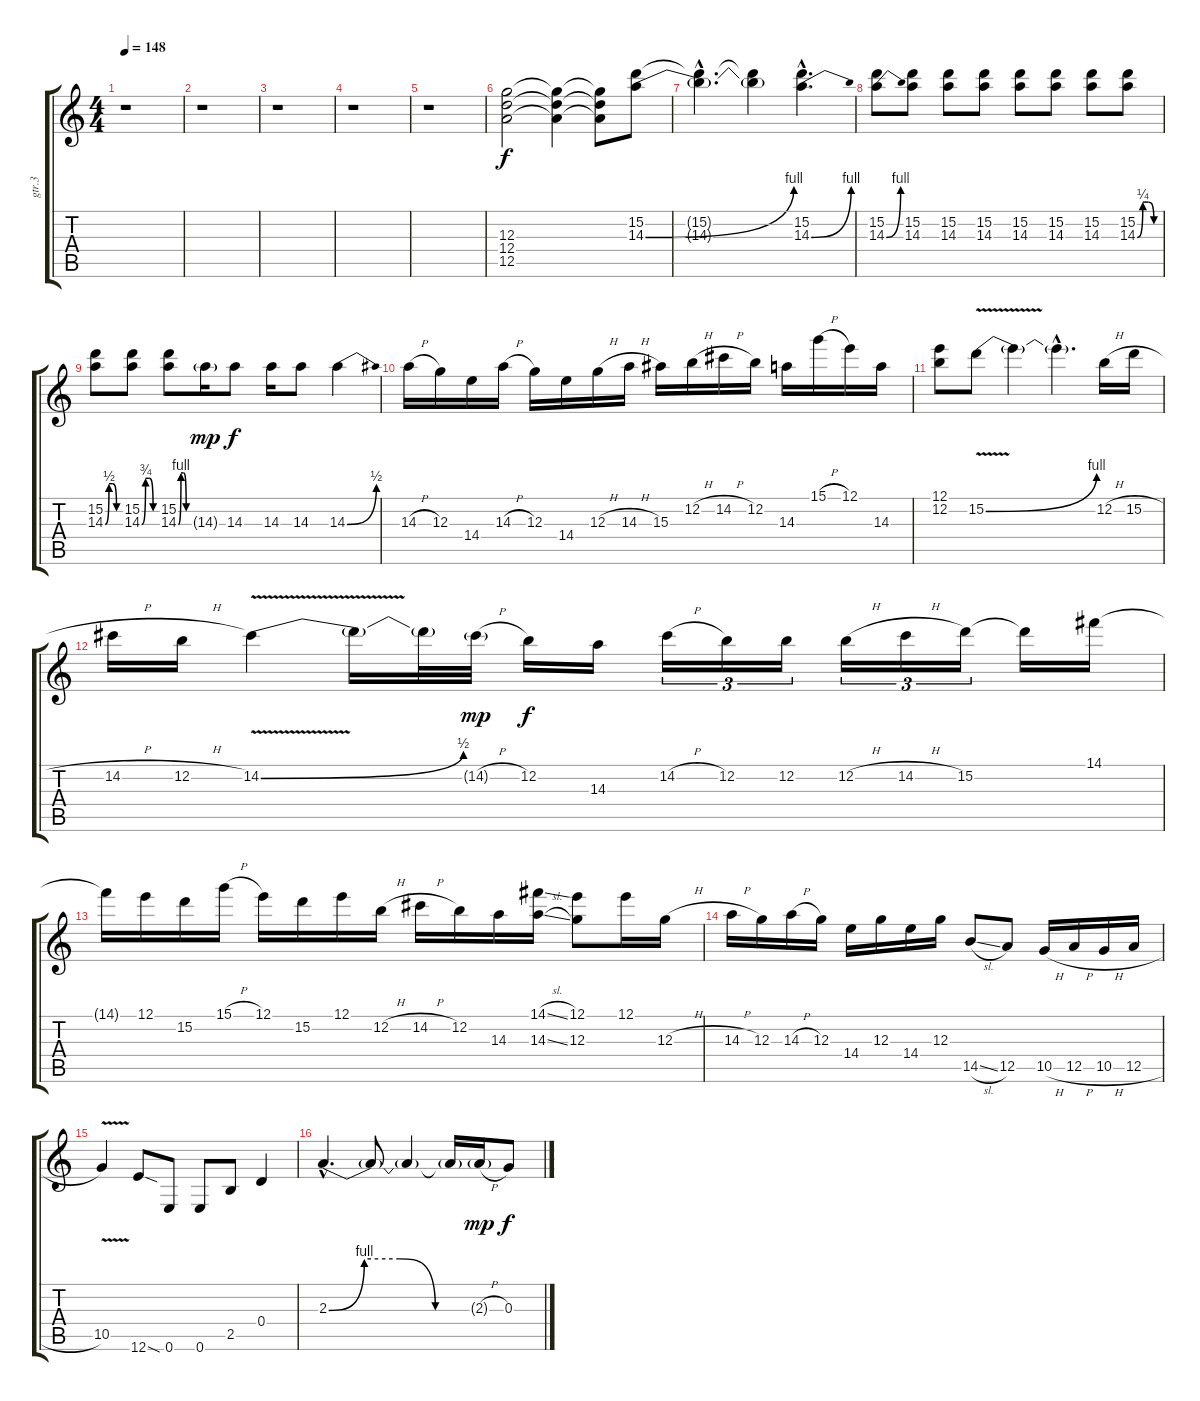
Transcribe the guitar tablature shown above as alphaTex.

\track ("gtr.3" "gtr.3") {instrument distortionguitar}
\staff {score tabs}
\tuning (E4 B3 G3 D3 A2 E2) {hide}
\ts (4 4)
\tempo 148
\clef g2
\ks c
r.1{dy f} |
r.1 |
r.1 |
r.1 |
r.1 |
(12.3 12.4 12.5).2 (12.3{t} 12.4{t} 12.5{t}).4 (12.3{t} 12.4{t} 12.5{t}).8 (15.2 14.3{be (bend 0 0 60 4)}).8 |
(15.2{hac t} 14.3{hac t}).4{d} (15.2{t} 14.3{t}).4 (15.2{hac} 14.3{be (bend 0 0 60 4) hac}).4{d} |
(15.2 14.3{be (bend 0 0 60 4)}).8 (15.2 14.3).8 (15.2 14.3).8 (15.2 14.3).8 (15.2 14.3).8 (15.2 14.3).8 (15.2 14.3).8 (15.2 14.3{be (custom 0 0 15 1 30 1 45 0 60 0)}).8 |
(15.2 14.3{be (custom 0 0 15 2 30 2 45 0 60 0)}).8 (15.2 14.3{be (custom 0 0 15 3 30 3 45 0 60 0)}).8 (15.2 14.3{be (custom 0 0 15 4 30 4 45 0 60 0)}).8 14.3{g}.16{dy mp} 14.3.8{dy f} 14.3.16 14.3.8 14.3{be (bend 0 0 60 2)}.4 |
14.3{h}.16 12.3.16 14.4.16 14.3{h}.16 12.3.16 14.4.16 12.3{h}.16 14.3{h}.16 15.3.16 12.2{h}.16 14.2{h}.16 12.2.16 14.3.16 15.1{h}.16 12.1.16 14.3.16 |
(12.1 12.2).8 15.2{be (bend 0 0 60 4) v}.8 15.2{t}.4 15.2{hac t}.4{d} 12.2{h}.16 15.2{h}.16 |
14.2{h}.16 12.2{h}.16 14.2{be (bend 0 0 60 2) v}.4 14.2{t}.16 14.2{t}.32 14.2{h g}.32{dy mp} 12.2.16{dy f} 14.3.16 14.2{h}.16{tu (3 2)} 12.2.16{tu (3 2)} 12.2.16{tu (3 2)} 12.2{h}.16{tu (3 2)} 14.2{h}.16{tu (3 2)} 15.2.16{tu (3 2)} 15.2{t}.16 14.1.16 |
14.1{t}.16 12.1.16 15.2.16 15.1{h}.16 12.1.16 15.2.16 12.1.16 12.2{h}.16 14.2{h}.16 12.2.16 14.3.16 (14.1{sl} 14.3{sl}).16 (12.1 12.3).8 12.1.16 12.3{h}.16 |
14.3{h}.16 12.3.16 14.3{h}.16 12.3.16 14.4.16 12.3.16 14.4.16 12.3.16 14.5{sl}.8 12.5.8 10.5{h}.16 12.5{h}.16 10.5{h}.16 12.5{h}.16 |
10.5{v}.4 12.6{sod}.8 0.6.8 0.6.8 2.5.8 0.4.4 |
2.3{be (custom 0 0 15 4 30 4 45 0 60 0) hac}.4{d} 2.3{t}.8 2.3{t}.4 2.3{t}.16 2.3{h g}.16{dy mp} 0.3.8{dy f}
